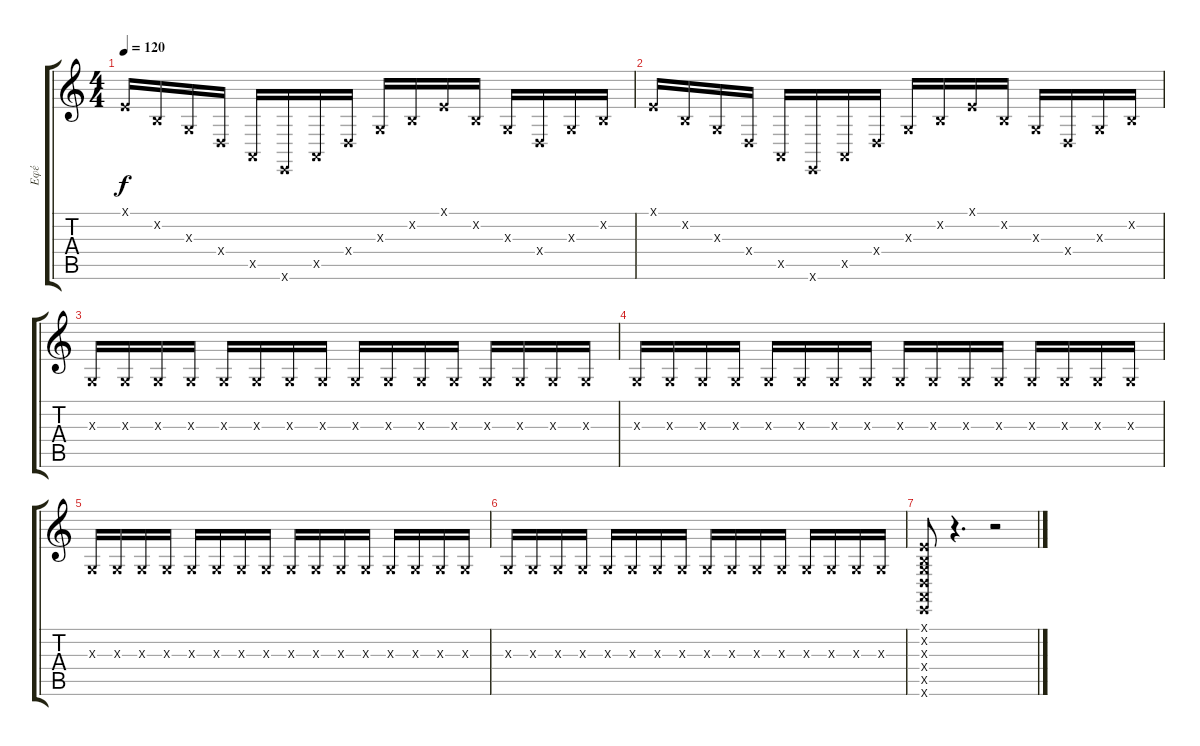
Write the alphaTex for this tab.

\track ("Εφέ" "Εφέ") {instrument gunshot}
\staff {score tabs}
\tuning (E4 B3 G3 D3 A2 E2) {hide}
\ts (4 4)
\tempo 120
\clef g2
\ks c
0.1{x}.16{dy f instrument gunshot} 0.2{x}.16 0.3{x}.16 0.4{x}.16 0.5{x}.16 0.6{x}.16 0.5{x}.16 0.4{x}.16 0.3{x}.16 0.2{x}.16 0.1{x}.16 0.2{x}.16 0.3{x}.16 0.4{x}.16 0.3{x}.16 0.2{x}.16 |
0.1{x}.16 0.2{x}.16 0.3{x}.16 0.4{x}.16 0.5{x}.16 0.6{x}.16 0.5{x}.16 0.4{x}.16 0.3{x}.16 0.2{x}.16 0.1{x}.16 0.2{x}.16 0.3{x}.16 0.4{x}.16 0.3{x}.16 0.2{x}.16 |
0.3{x}.16 0.3{x}.16 0.3{x}.16 0.3{x}.16 0.3{x}.16 0.3{x}.16 0.3{x}.16 0.3{x}.16 0.3{x}.16 0.3{x}.16 0.3{x}.16 0.3{x}.16 0.3{x}.16 0.3{x}.16 0.3{x}.16 0.3{x}.16 |
0.3{x}.16 0.3{x}.16 0.3{x}.16 0.3{x}.16 0.3{x}.16 0.3{x}.16 0.3{x}.16 0.3{x}.16 0.3{x}.16 0.3{x}.16 0.3{x}.16 0.3{x}.16 0.3{x}.16 0.3{x}.16 0.3{x}.16 0.3{x}.16 |
0.3{x}.16 0.3{x}.16 0.3{x}.16 0.3{x}.16 0.3{x}.16 0.3{x}.16 0.3{x}.16 0.3{x}.16 0.3{x}.16 0.3{x}.16 0.3{x}.16 0.3{x}.16 0.3{x}.16 0.3{x}.16 0.3{x}.16 0.3{x}.16 |
0.3{x}.16 0.3{x}.16 0.3{x}.16 0.3{x}.16 0.3{x}.16 0.3{x}.16 0.3{x}.16 0.3{x}.16 0.3{x}.16 0.3{x}.16 0.3{x}.16 0.3{x}.16 0.3{x}.16 0.3{x}.16 0.3{x}.16 0.3{x}.16 |
(0.1{x} 0.2{x} 0.3{x} 0.4{x} 0.5{x} 0.6{x}).8 r.4{d} r.2
